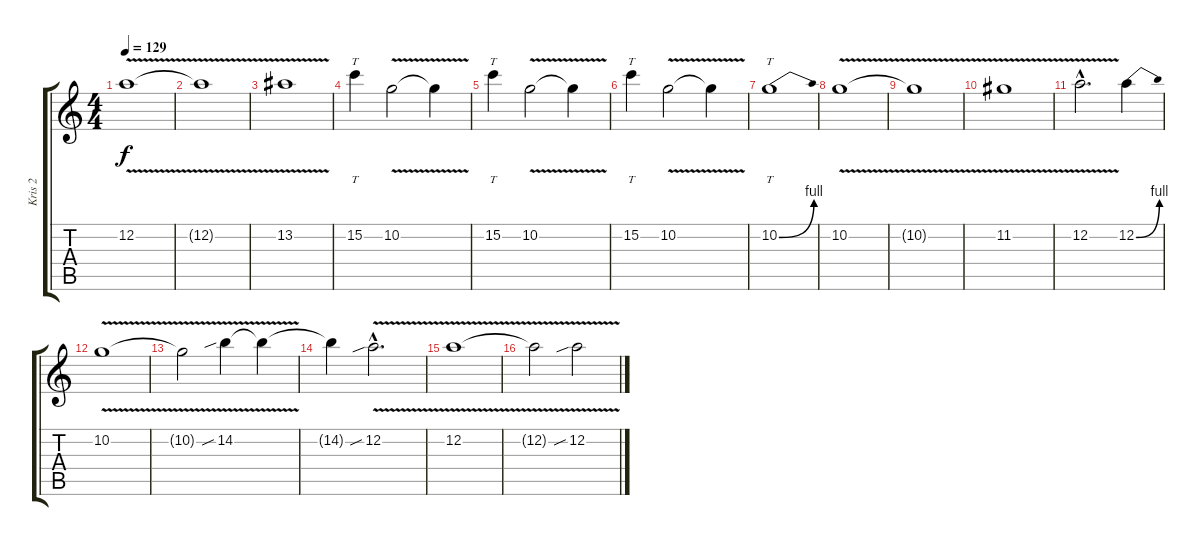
\track ("Kris 2" "Kris 2") {instrument distortionguitar}
\staff {score tabs}
\tuning (D4 A3 F3 C3 G2 C2) {hide}
\ts (4 4)
\tempo 129
\clef g2
\ks c
12.2{v}.1{dy f} |
12.2{v t}.1 |
13.2{v}.1 |
15.2.4{tt} 10.2{v}.2 10.2{t}.4 |
15.2.4{tt} 10.2{v}.2 10.2{t}.4 |
15.2.4{tt} 10.2{v}.2 10.2{t}.4 |
10.2{be (bend 0 0 60 4)}.1{tt} |
10.2{v}.1 |
10.2{t}.1 |
11.2{v}.1 |
12.2{v hac}.2{d} 12.2{be (bend 0 0 60 4)}.4 |
10.2{v}.1 |
10.2{t}.2{balance 3} 14.2{v sib}.4 14.2{t}.4 |
14.2{t}.4 12.2{v sib hac}.2{d} |
12.2{v}.1 |
12.2{t}.2 12.2{v sib}.2
